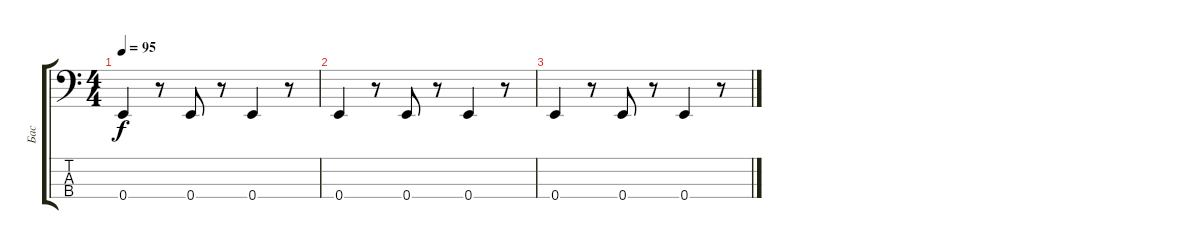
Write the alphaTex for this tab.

\track ("Бас" "Бас") {instrument electricbassfinger}
\staff {score tabs}
\tuning (G2 D2 A1 E1) {hide}
\ts (4 4)
\tempo 95
\clef f4
\ks c
0.4.4{dy f} r.8 0.4.8 r.8 0.4.4 r.8 |
0.4.4 r.8 0.4.8 r.8 0.4.4 r.8 |
0.4.4 r.8 0.4.8 r.8 0.4.4 r.8
